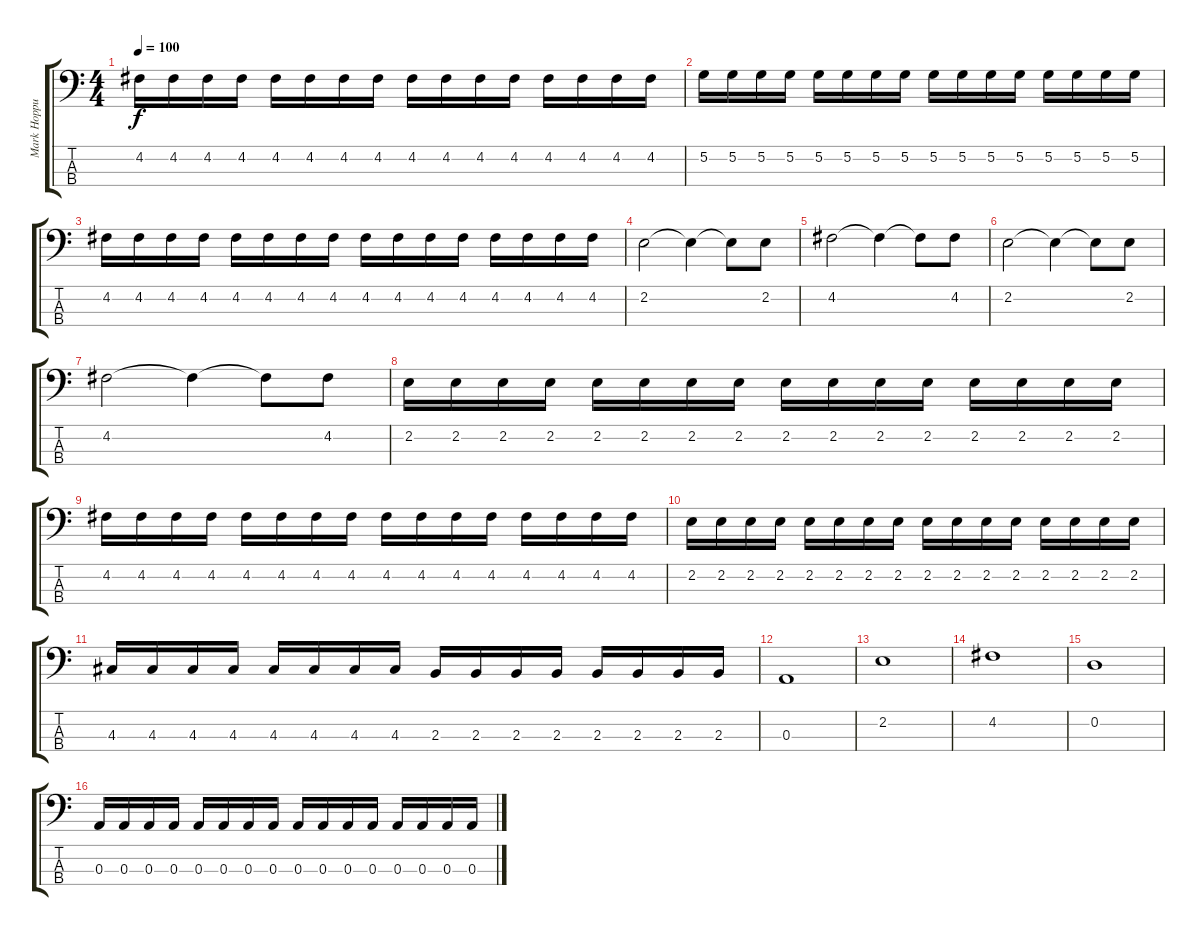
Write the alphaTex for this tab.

\track ("Mark Hoppus - Basse" "Mark Hoppu") {instrument electricbasspick}
\staff {score tabs}
\tuning (G2 D2 A1 E1) {hide}
\ts (4 4)
\tempo 100
\clef f4
\ks c
4.2.16{dy f} 4.2.16 4.2.16 4.2.16 4.2.16 4.2.16 4.2.16 4.2.16 4.2.16 4.2.16 4.2.16 4.2.16 4.2.16 4.2.16 4.2.16 4.2.16 |
5.2.16 5.2.16 5.2.16 5.2.16 5.2.16 5.2.16 5.2.16 5.2.16 5.2.16 5.2.16 5.2.16 5.2.16 5.2.16 5.2.16 5.2.16 5.2.16 |
4.2.16 4.2.16 4.2.16 4.2.16 4.2.16 4.2.16 4.2.16 4.2.16 4.2.16 4.2.16 4.2.16 4.2.16 4.2.16 4.2.16 4.2.16 4.2.16 |
2.2.2 2.2{t}.4 2.2{t}.8 2.2.8 |
4.2.2 4.2{t}.4 4.2{t}.8 4.2.8 |
2.2.2 2.2{t}.4 2.2{t}.8 2.2.8 |
4.2.2 4.2{t}.4 4.2{t}.8 4.2.8 |
2.2.16 2.2.16 2.2.16 2.2.16 2.2.16 2.2.16 2.2.16 2.2.16 2.2.16 2.2.16 2.2.16 2.2.16 2.2.16 2.2.16 2.2.16 2.2.16 |
4.2.16 4.2.16 4.2.16 4.2.16 4.2.16 4.2.16 4.2.16 4.2.16 4.2.16 4.2.16 4.2.16 4.2.16 4.2.16 4.2.16 4.2.16 4.2.16 |
2.2.16 2.2.16 2.2.16 2.2.16 2.2.16 2.2.16 2.2.16 2.2.16 2.2.16 2.2.16 2.2.16 2.2.16 2.2.16 2.2.16 2.2.16 2.2.16 |
4.3.16 4.3.16 4.3.16 4.3.16 4.3.16 4.3.16 4.3.16 4.3.16 2.3.16 2.3.16 2.3.16 2.3.16 2.3.16 2.3.16 2.3.16 2.3.16 |
0.3.1 |
2.2.1 |
4.2.1 |
0.2.1 |
0.3.16 0.3.16 0.3.16 0.3.16 0.3.16 0.3.16 0.3.16 0.3.16 0.3.16 0.3.16 0.3.16 0.3.16 0.3.16 0.3.16 0.3.16 0.3.16
